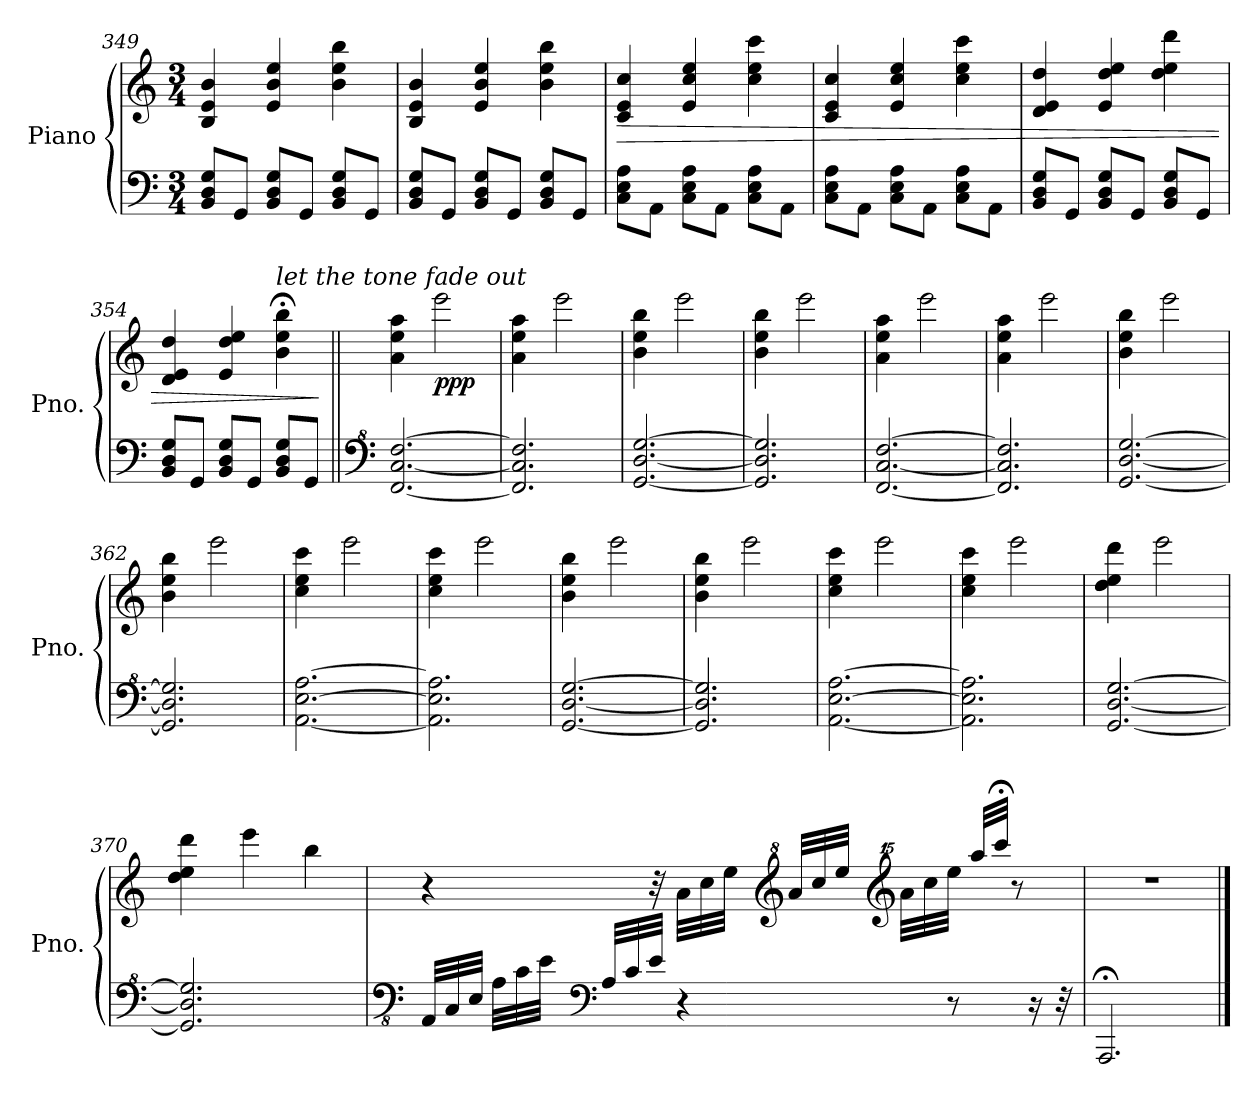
**kern	**kern	**dynam
*part1	*part1	*part1
*staff2	*staff1	*staff1/2
*I"Piano	*	*
*I'Pno.	*	*
*clefF4	*clefG2	*
*k[]	*k[]	*
*M3/4	*M3/4	*
=349	=349	=349
8BB/ 8D/ 8G/L	4B/ 4e/ 4b/	.
8GG/J	.	.
8BB/ 8D/ 8G/L	4e/ 4b/ 4ee/	.
8GG/J	.	.
8BB/ 8D/ 8G/L	4b\ 4ee\ 4bb\	.
8GG/J	.	.
=350	=350	=350
8BB/ 8D/ 8G/L	4B/ 4e/ 4b/	.
8GG/J	.	.
8BB/ 8D/ 8G/L	4e/ 4b/ 4ee/	.
8GG/J	.	.
8BB/ 8D/ 8G/L	4b\ 4ee\ 4bb\	.
8GG/J	.	.
=351	=351	=351
!	!	!LO:HP:b
8C\ 8E\ 8A\L	4c/ 4e/ 4cc/	>
8AA\J	.	.
8C\ 8E\ 8A\L	4e/ 4cc/ 4ee/	.
8AA\J	.	.
8C\ 8E\ 8A\L	4cc\ 4ee\ 4ccc\	.
8AA\J	.	.
=352	=352	=352
8C\ 8E\ 8A\L	4c/ 4e/ 4cc/	.
8AA\J	.	.
8C\ 8E\ 8A\L	4e/ 4cc/ 4ee/	.
8AA\J	.	.
8C\ 8E\ 8A\L	4cc\ 4ee\ 4ccc\	.
8AA\J	.	.
!!LO:PB:g=z
=353	=353	=353
8BB/ 8D/ 8G/L	4d/ 4e/ 4dd/	.
8GG/J	.	.
8BB/ 8D/ 8G/L	4e/ 4dd/ 4ee/	.
8GG/J	.	.
8BB/ 8D/ 8G/L	4dd\ 4ee\ 4ddd\	.
8GG/J	.	.
=354	=354	=354
8BB/ 8D/ 8G/L	4d/ 4e/ 4dd/	.
8GG/J	.	.
8BB/ 8D/ 8G/L	4e/ 4dd/ 4ee/	.
8GG/J	.	.
!	!LO:TX:a:i:t=let the tone fade out	!
8BB/ 8D/ 8G/L	4b\;< 4ee\;< 4bb\;<	.
8GG/J	.	.
.	.	]
=355||	=355||	=355||
*clefF^4	*	*
[2.F/ [2.c/ [2.f/	4a\ 4ee\ 4aa\	.
!	!	!LO:DY:b
.	2eee\	ppp
=356	=356	=356
2.F/] 2.c/] 2.f/]	4a\ 4ee\ 4aa\	.
.	2eee\	.
=357	=357	=357
[2.G/ [2.d/ [2.g/	4b\ 4ee\ 4bb\	.
.	2eee\	.
=358	=358	=358
2.G/] 2.d/] 2.g/]	4b\ 4ee\ 4bb\	.
.	2eee\	.
=359	=359	=359
[2.F/ [2.c/ [2.f/	4a\ 4ee\ 4aa\	.
.	2eee\	.
=360	=360	=360
2.F/] 2.c/] 2.f/]	4a\ 4ee\ 4aa\	.
.	2eee\	.
=361	=361	=361
[2.G/ [2.d/ [2.g/	4b\ 4ee\ 4bb\	.
.	2eee\	.
=362	=362	=362
2.G/] 2.d/] 2.g/]	4b\ 4ee\ 4bb\	.
.	2eee\	.
!!LO:LB:g=z
=363	=363	=363
[2.A\ [2.e\ [2.a\	4cc\ 4ee\ 4ccc\	.
.	2eee\	.
=364	=364	=364
2.A\] 2.e\] 2.a\]	4cc\ 4ee\ 4ccc\	.
.	2eee\	.
=365	=365	=365
[2.G/ [2.d/ [2.g/	4b\ 4ee\ 4bb\	.
.	2eee\	.
=366	=366	=366
2.G/] 2.d/] 2.g/]	4b\ 4ee\ 4bb\	.
.	2eee\	.
=367	=367	=367
[2.A\ [2.e\ [2.a\	4cc\ 4ee\ 4ccc\	.
.	2eee\	.
=368	=368	=368
2.A\] 2.e\] 2.a\]	4cc\ 4ee\ 4ccc\	.
.	2eee\	.
=369	=369	=369
[2.G/ [2.d/ [2.g/	4dd\ 4ee\ 4ddd\	.
.	2eee\	.
=370	=370	=370
2.G/] 2.d/] 2.g/]	4dd\ 4ee\ 4ddd\	.
.	4eee\	.
.	4bb\	.
!!LO:LB:g=z
=371	=371	=371
*clefFv4	*	*
32AAA/LLL	4r	.
32CC/	.	.
32EE/JJJ	.	.
32AA\LLL	.	.
32C\	.	.
32E\JJJ	.	.
*clefF4	*	*
32A/LLL	.	.
32c/	.	.
32e/JJJ	32r	.
4r	32a\LLL	.
.	32cc\	.
.	32ee\JJJ	.
*	*clefG^2	*
.	32aa/LLL	.
.	32ccc/	.
.	32eee/JJJ	.
*	*clefG^^2	*
.	32aaa\LLL	.
.	32cccc\	.
8r	32eeee\JJJ	.
.	32aaaa/LLL	.
.	32ccccc;/JJJ	.
.	8r	.
16r	.	.
32r	.	.
=372	=372	=372
2.AAA;</	2.r	.
==	==	==
*-	*-	*-
